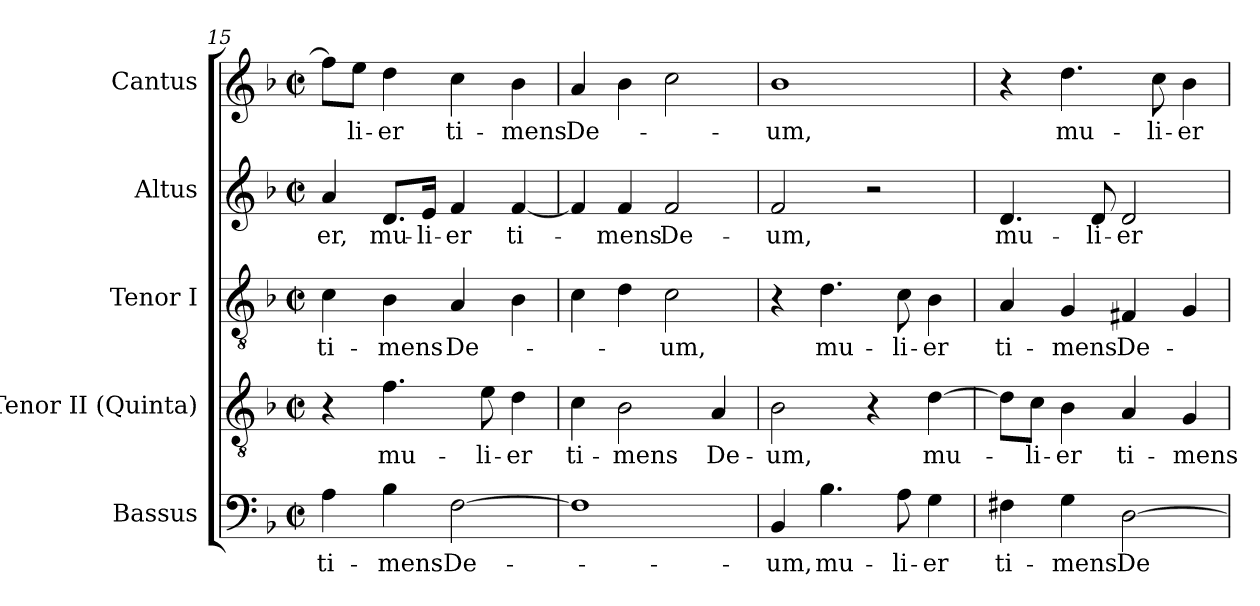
**kern	**text	**kern	**text	**kern	**text	**kern	**text	**kern	**text
*part5	*part5	*part4	*part4	*part3	*part3	*part2	*part2	*part1	*part1
*staff5	*staff5	*staff4	*staff4	*staff3	*staff3	*staff2	*staff2	*staff1	*staff1
*I"Bassus	*	*I"Tenor II (Quinta)	*	*I"Tenor I	*	*I"Altus	*	*I"Cantus	*
*I'B.	*	*I'T.	*	*I'T.	*	*I'A.	*	*I'S.	*
!!LO:LB:g=z
*clefF4	*	*clefGv2	*	*clefGv2	*	*clefG2	*	*clefG2	*
*	*	*ITrd7c12	*	*ITrd7c12	*	*	*	*	*
*k[b-]	*	*k[b-]	*	*k[b-]	*	*k[b-]	*	*k[b-]	*
*F:	*	*F:	*	*F:	*	*F:	*	*F:	*
*M2/2	*	*M2/2	*	*M2/2	*	*M2/2	*	*M2/2	*
*met(c|)	*	*met(c|)	*	*met(c|)	*	*met(c|)	*	*met(c|)	*
=15	=15	=15	=15	=15	=15	=15	=15	=15	=15
!	!LO:LY:b:color=#000000	!	!	!	!	!	!	!	!
!	!	!	!	!	!LO:LY:b:color=#000000	!	!	!	!
!	!	!	!	!	!	!	!LO:LY:b:color=#000000	!	!
4Ai\	ti-	4r	.	4Ci\	ti-	4ai/	-er,	8ffi\L]	.
!	!	!	!	!	!	!	!	!	!LO:LY:b:color=#000000
.	.	.	.	.	.	.	.	8eei\J	-li-
!	!LO:LY:b:color=#000000	!	!	!	!	!	!	!	!
!	!	!	!LO:LY:b:color=#000000	!	!	!	!	!	!
!	!	!	!	!	!LO:LY:b:color=#000000	!	!	!	!
!	!	!	!	!	!	!	!LO:LY:b:color=#000000	!	!
!	!	!	!	!	!	!	!	!	!LO:LY:b:color=#000000
4B-i\	-mens	4.Fi\	mu-	4BB-i\	-mens	8.di/L	mu-	4ddi\	-er
!	!	!	!	!	!	!	!LO:LY:b:color=#000000	!	!
.	.	.	.	.	.	16ei/Jk	-li-	.	.
!	!LO:LY:b:color=#000000	!	!	!	!	!	!	!	!
!	!	!	!	!	!LO:LY:b:color=#000000	!	!	!	!
!	!	!	!	!	!	!	!LO:LY:b:color=#000000	!	!
!	!	!	!	!	!	!	!	!	!LO:LY:b:color=#000000
[>2Fi\	De-	.	.	4AAi/	De-	4fi/	-er	4cci\	ti-
!	!	!	!LO:LY:b:color=#000000	!	!	!	!	!	!
.	.	8Ei\	-li-	.	.	.	.	.	.
!	!	!	!LO:LY:b:color=#000000	!	!	!	!	!	!
!	!	!	!	!	!	!	!LO:LY:b:color=#000000	!	!
!	!	!	!	!	!	!	!	!	!LO:LY:b:color=#000000
.	.	4Di\	-er	4BB-i\	.	[<4fi/	ti-	4b-i\	-mens
=16	=16	=16	=16	=16	=16	=16	=16	=16	=16
!	!	!	!LO:LY:b:color=#000000	!	!	!	!	!	!
!	!	!	!	!	!	!	!	!	!LO:LY:b:color=#000000
1Fi]	.	4Ci\	ti-	4Ci\	.	4fi/]	.	4ai/	De-
!	!	!	!LO:LY:b:color=#000000	!	!	!	!	!	!
!	!	!	!	!	!	!	!LO:LY:b:color=#000000	!	!
.	.	2BB-i\	-mens	4Di\	.	4fi/	-mens	4b-i\	.
!	!	!	!	!	!LO:LY:b:color=#000000	!	!	!	!
!	!	!	!	!	!	!	!LO:LY:b:color=#000000	!	!
.	.	.	.	2Ci\	-um,	2fi/	De-	2cci\	.
!	!	!	!LO:LY:b:color=#000000	!	!	!	!	!	!
.	.	4AAi/	De-	.	.	.	.	.	.
=17	=17	=17	=17	=17	=17	=17	=17	=17	=17
!	!LO:LY:b:color=#000000	!	!	!	!	!	!	!	!
!	!	!	!LO:LY:b:color=#000000	!	!	!	!	!	!
!	!	!	!	!	!	!	!LO:LY:b:color=#000000	!	!
!	!	!	!	!	!	!	!	!	!LO:LY:b:color=#000000
4BB-i/	-um,	2BB-i\	-um,	4r	.	2fi/	-um,	1b-i	-um,
!	!LO:LY:b:color=#000000	!	!	!	!	!	!	!	!
!	!	!	!	!	!LO:LY:b:color=#000000	!	!	!	!
4.B-i\	mu-	.	.	4.Di\	mu-	.	.	.	.
.	.	4r	.	.	.	2r	.	.	.
!	!LO:LY:b:color=#000000	!	!	!	!	!	!	!	!
!	!	!	!	!	!LO:LY:b:color=#000000	!	!	!	!
8Ai\	-li-	.	.	8Ci\	-li-	.	.	.	.
!	!LO:LY:b:color=#000000	!	!	!	!	!	!	!	!
!	!	!	!LO:LY:b:color=#000000	!	!	!	!	!	!
!	!	!	!	!	!LO:LY:b:color=#000000	!	!	!	!
4Gi\	-er	[>4Di\	mu-	4BB-i\	-er	.	.	.	.
=18	=18	=18	=18	=18	=18	=18	=18	=18	=18
!	!LO:LY:b:color=#000000	!	!	!	!	!	!	!	!
!	!	!	!	!	!LO:LY:b:color=#000000	!	!	!	!
!	!	!	!	!	!	!	!LO:LY:b:color=#000000	!	!
4F#Xi\	ti-	8Di\L]	.	4AAi/	ti-	4.di/	mu-	4r	.
!	!	!	!LO:LY:b:color=#000000	!	!	!	!	!	!
.	.	8Ci\J	-li-	.	.	.	.	.	.
!	!LO:LY:b:color=#000000	!	!	!	!	!	!	!	!
!	!	!	!LO:LY:b:color=#000000	!	!	!	!	!	!
!	!	!	!	!	!LO:LY:b:color=#000000	!	!	!	!
!	!	!	!	!	!	!	!	!	!LO:LY:b:color=#000000
4Gi\	-mens	4BB-i\	-er	4GGi/	-mens	.	.	4.ddi\	mu-
!	!	!	!	!	!	!	!LO:LY:b:color=#000000	!	!
.	.	.	.	.	.	8di/	-li-	.	.
!	!LO:LY:b:color=#000000	!	!	!	!	!	!	!	!
!	!	!	!LO:LY:b:color=#000000	!	!	!	!	!	!
!	!	!	!	!	!LO:LY:b:color=#000000	!	!	!	!
!	!	!	!	!	!	!	!LO:LY:b:color=#000000	!	!
[>2Di\	De-	4AAi/	ti-	4FF#Xi/	De-	2di/	-er	.	.
!	!	!	!	!	!	!	!	!	!LO:LY:b:color=#000000
.	.	.	.	.	.	.	.	8cci\	-li-
!	!	!	!LO:LY:b:color=#000000	!	!	!	!	!	!
!	!	!	!	!	!	!	!	!	!LO:LY:b:color=#000000
.	.	4GGi/	-mens	4GGi/	.	.	.	4b-i\	-er
=	=	=	=	=	=	=	=	=	=
*-	*-	*-	*-	*-	*-	*-	*-	*-	*-
